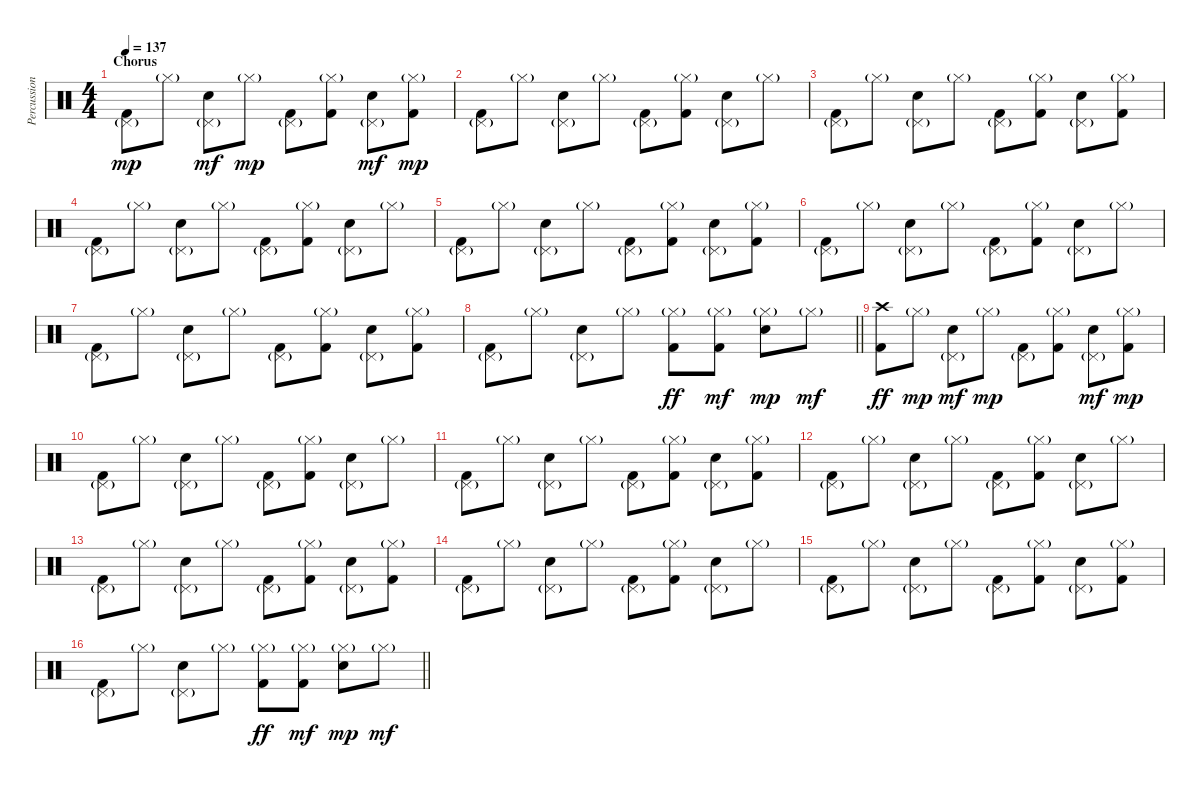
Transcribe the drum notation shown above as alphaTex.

\track ("Percussion" "Percussion") {instrument percussion}
\staff {score}
\articulation defaults
\ts (4 4)
\section ("" "Chorus")
\tempo 137
\clef neutral
\ks c
("Pedal Hi-Hat (hit)"{g} "Kick (hit) 2").8{dy mp} "Hi-Hat (closed)"{g}.8 ("Pedal Hi-Hat (hit)"{g} "Electric Snare (hit)").8{dy mf} "Hi-Hat (closed)"{g}.8{dy mp} ("Pedal Hi-Hat (hit)"{g} "Kick (hit) 2").8 ("Hi-Hat (closed)"{g} "Kick (hit) 2").8 ("Pedal Hi-Hat (hit)"{g} "Electric Snare (hit)").8{dy mf} ("Hi-Hat (closed)"{g} "Kick (hit) 2").8{dy mp} |
("Pedal Hi-Hat (hit)"{g} "Kick (hit) 2").8 "Hi-Hat (closed)"{g}.8 ("Pedal Hi-Hat (hit)"{g} "Electric Snare (hit)").8 "Hi-Hat (closed)"{g}.8 ("Pedal Hi-Hat (hit)"{g} "Kick (hit) 2").8 ("Hi-Hat (closed)"{g} "Kick (hit) 2").8 ("Pedal Hi-Hat (hit)"{g} "Electric Snare (hit)").8 "Hi-Hat (closed)"{g}.8 |
("Pedal Hi-Hat (hit)"{g} "Kick (hit) 2").8 "Hi-Hat (closed)"{g}.8 ("Pedal Hi-Hat (hit)"{g} "Electric Snare (hit)").8 "Hi-Hat (closed)"{g}.8 ("Pedal Hi-Hat (hit)"{g} "Kick (hit) 2").8 ("Hi-Hat (closed)"{g} "Kick (hit) 2").8 ("Pedal Hi-Hat (hit)"{g} "Electric Snare (hit)").8 ("Hi-Hat (closed)"{g} "Kick (hit) 2").8 |
("Pedal Hi-Hat (hit)"{g} "Kick (hit) 2").8 "Hi-Hat (closed)"{g}.8 ("Pedal Hi-Hat (hit)"{g} "Electric Snare (hit)").8 "Hi-Hat (closed)"{g}.8 ("Pedal Hi-Hat (hit)"{g} "Kick (hit) 2").8 ("Hi-Hat (closed)"{g} "Kick (hit) 2").8 ("Pedal Hi-Hat (hit)"{g} "Electric Snare (hit)").8 "Hi-Hat (closed)"{g}.8 |
("Pedal Hi-Hat (hit)"{g} "Kick (hit) 2").8 "Hi-Hat (closed)"{g}.8 ("Pedal Hi-Hat (hit)"{g} "Electric Snare (hit)").8 "Hi-Hat (closed)"{g}.8 ("Pedal Hi-Hat (hit)"{g} "Kick (hit) 2").8 ("Hi-Hat (closed)"{g} "Kick (hit) 2").8 ("Pedal Hi-Hat (hit)"{g} "Electric Snare (hit)").8 ("Hi-Hat (closed)"{g} "Kick (hit) 2").8 |
("Pedal Hi-Hat (hit)"{g} "Kick (hit) 2").8 "Hi-Hat (closed)"{g}.8 ("Pedal Hi-Hat (hit)"{g} "Electric Snare (hit)").8 "Hi-Hat (closed)"{g}.8 ("Pedal Hi-Hat (hit)"{g} "Kick (hit) 2").8 ("Hi-Hat (closed)"{g} "Kick (hit) 2").8 ("Pedal Hi-Hat (hit)"{g} "Electric Snare (hit)").8 "Hi-Hat (closed)"{g}.8 |
("Pedal Hi-Hat (hit)"{g} "Kick (hit) 2").8 "Hi-Hat (closed)"{g}.8 ("Pedal Hi-Hat (hit)"{g} "Electric Snare (hit)").8 "Hi-Hat (closed)"{g}.8 ("Pedal Hi-Hat (hit)"{g} "Kick (hit) 2").8 ("Hi-Hat (closed)"{g} "Kick (hit) 2").8 ("Pedal Hi-Hat (hit)"{g} "Electric Snare (hit)").8 ("Hi-Hat (closed)"{g} "Kick (hit) 2").8 |
\barLineRight lightlight
("Pedal Hi-Hat (hit)"{g} "Kick (hit) 2").8 "Hi-Hat (closed)"{g}.8 ("Pedal Hi-Hat (hit)"{g} "Electric Snare (hit)").8 "Hi-Hat (closed)"{g}.8 ("Hi-Hat (closed)"{g} "Kick (hit) 2").8{dy ff} ("Hi-Hat (closed)"{g} "Kick (hit) 2").8{dy mf} ("Hi-Hat (closed)"{g} "Electric Snare (hit)").8{dy mp} "Hi-Hat (closed)"{g}.8{dy mf} |
("Crash high (hit)" "Kick (hit) 2").8{dy ff} "Hi-Hat (closed)"{g}.8{dy mp} ("Pedal Hi-Hat (hit)"{g} "Electric Snare (hit)").8{dy mf} "Hi-Hat (closed)"{g}.8{dy mp} ("Pedal Hi-Hat (hit)"{g} "Kick (hit) 2").8 ("Hi-Hat (closed)"{g} "Kick (hit) 2").8 ("Pedal Hi-Hat (hit)"{g} "Electric Snare (hit)").8{dy mf} ("Hi-Hat (closed)"{g} "Kick (hit) 2").8{dy mp} |
("Pedal Hi-Hat (hit)"{g} "Kick (hit) 2").8 "Hi-Hat (closed)"{g}.8 ("Pedal Hi-Hat (hit)"{g} "Electric Snare (hit)").8 "Hi-Hat (closed)"{g}.8 ("Pedal Hi-Hat (hit)"{g} "Kick (hit) 2").8 ("Hi-Hat (closed)"{g} "Kick (hit) 2").8 ("Pedal Hi-Hat (hit)"{g} "Electric Snare (hit)").8 "Hi-Hat (closed)"{g}.8 |
("Pedal Hi-Hat (hit)"{g} "Kick (hit) 2").8 "Hi-Hat (closed)"{g}.8 ("Pedal Hi-Hat (hit)"{g} "Electric Snare (hit)").8 "Hi-Hat (closed)"{g}.8 ("Pedal Hi-Hat (hit)"{g} "Kick (hit) 2").8 ("Hi-Hat (closed)"{g} "Kick (hit) 2").8 ("Pedal Hi-Hat (hit)"{g} "Electric Snare (hit)").8 ("Hi-Hat (closed)"{g} "Kick (hit) 2").8 |
("Pedal Hi-Hat (hit)"{g} "Kick (hit) 2").8 "Hi-Hat (closed)"{g}.8 ("Pedal Hi-Hat (hit)"{g} "Electric Snare (hit)").8 "Hi-Hat (closed)"{g}.8 ("Pedal Hi-Hat (hit)"{g} "Kick (hit) 2").8 ("Hi-Hat (closed)"{g} "Kick (hit) 2").8 ("Pedal Hi-Hat (hit)"{g} "Electric Snare (hit)").8 "Hi-Hat (closed)"{g}.8 |
("Pedal Hi-Hat (hit)"{g} "Kick (hit) 2").8 "Hi-Hat (closed)"{g}.8 ("Pedal Hi-Hat (hit)"{g} "Electric Snare (hit)").8 "Hi-Hat (closed)"{g}.8 ("Pedal Hi-Hat (hit)"{g} "Kick (hit) 2").8 ("Hi-Hat (closed)"{g} "Kick (hit) 2").8 ("Pedal Hi-Hat (hit)"{g} "Electric Snare (hit)").8 ("Hi-Hat (closed)"{g} "Kick (hit) 2").8 |
("Pedal Hi-Hat (hit)"{g} "Kick (hit) 2").8 "Hi-Hat (closed)"{g}.8 ("Pedal Hi-Hat (hit)"{g} "Electric Snare (hit)").8 "Hi-Hat (closed)"{g}.8 ("Pedal Hi-Hat (hit)"{g} "Kick (hit) 2").8 ("Hi-Hat (closed)"{g} "Kick (hit) 2").8 ("Pedal Hi-Hat (hit)"{g} "Electric Snare (hit)").8 "Hi-Hat (closed)"{g}.8 |
("Pedal Hi-Hat (hit)"{g} "Kick (hit) 2").8 "Hi-Hat (closed)"{g}.8 ("Pedal Hi-Hat (hit)"{g} "Electric Snare (hit)").8 "Hi-Hat (closed)"{g}.8 ("Pedal Hi-Hat (hit)"{g} "Kick (hit) 2").8 ("Hi-Hat (closed)"{g} "Kick (hit) 2").8 ("Pedal Hi-Hat (hit)"{g} "Electric Snare (hit)").8 ("Hi-Hat (closed)"{g} "Kick (hit) 2").8 |
\barLineRight lightlight
("Pedal Hi-Hat (hit)"{g} "Kick (hit) 2").8 "Hi-Hat (closed)"{g}.8 ("Pedal Hi-Hat (hit)"{g} "Electric Snare (hit)").8 "Hi-Hat (closed)"{g}.8 ("Hi-Hat (closed)"{g} "Kick (hit) 2").8{dy ff} ("Hi-Hat (closed)"{g} "Kick (hit) 2").8{dy mf} ("Hi-Hat (closed)"{g} "Electric Snare (hit)").8{dy mp} "Hi-Hat (closed)"{g}.8{dy mf}
